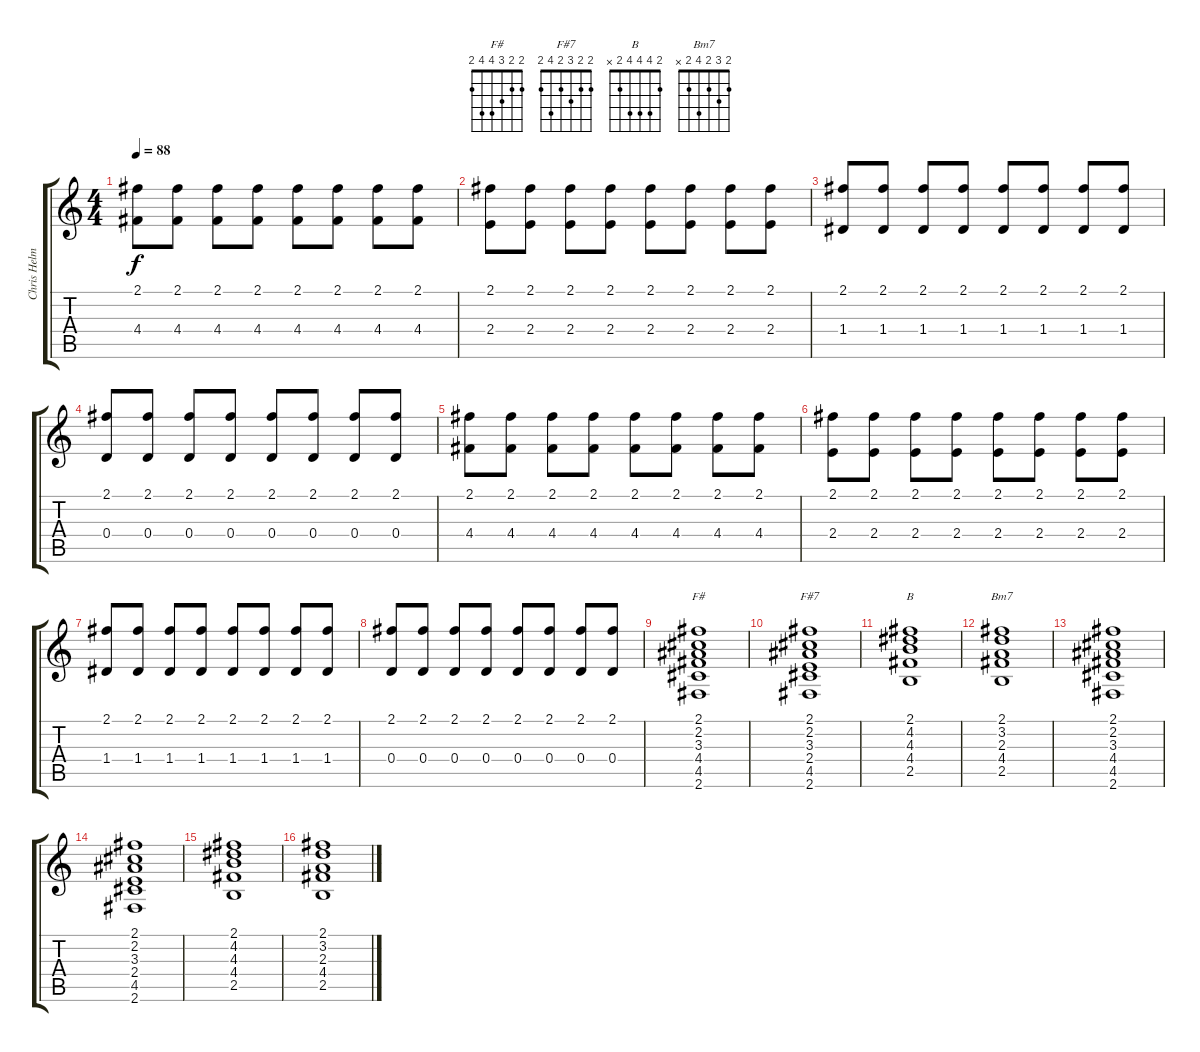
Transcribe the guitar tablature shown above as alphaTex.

\track ("Chris Helme (Guitar)" "Chris Helm") {instrument acousticguitarsteel}
\staff {score tabs}
\tuning (E4 B3 G3 D3 A2 E2) {hide}
\chord ("F#" 2 2 3 4 4 2)
\chord ("F#7" 2 2 3 2 4 2)
\chord ("B" 2 4 4 4 2 x)
\chord ("Bm7" 2 3 2 4 2 x)
\ts (4 4)
\tempo 88
\clef g2
\ks c
(2.1 4.4).8{dy f instrument acousticguitarsteel} (2.1 4.4).8 (2.1 4.4).8 (2.1 4.4).8 (2.1 4.4).8 (2.1 4.4).8 (2.1 4.4).8 (2.1 4.4).8 |
(2.1 2.4).8 (2.1 2.4).8 (2.1 2.4).8 (2.1 2.4).8 (2.1 2.4).8 (2.1 2.4).8 (2.1 2.4).8 (2.1 2.4).8 |
(2.1 1.4).8 (2.1 1.4).8 (2.1 1.4).8 (2.1 1.4).8 (2.1 1.4).8 (2.1 1.4).8 (2.1 1.4).8 (2.1 1.4).8 |
(2.1 0.4).8 (2.1 0.4).8 (2.1 0.4).8 (2.1 0.4).8 (2.1 0.4).8 (2.1 0.4).8 (2.1 0.4).8 (2.1 0.4).8 |
(2.1 4.4).8 (2.1 4.4).8 (2.1 4.4).8 (2.1 4.4).8 (2.1 4.4).8 (2.1 4.4).8 (2.1 4.4).8 (2.1 4.4).8 |
(2.1 2.4).8 (2.1 2.4).8 (2.1 2.4).8 (2.1 2.4).8 (2.1 2.4).8 (2.1 2.4).8 (2.1 2.4).8 (2.1 2.4).8 |
(2.1 1.4).8 (2.1 1.4).8 (2.1 1.4).8 (2.1 1.4).8 (2.1 1.4).8 (2.1 1.4).8 (2.1 1.4).8 (2.1 1.4).8 |
(2.1 0.4).8 (2.1 0.4).8 (2.1 0.4).8 (2.1 0.4).8 (2.1 0.4).8 (2.1 0.4).8 (2.1 0.4).8 (2.1 0.4).8 |
(2.1 2.2 3.3 4.4 4.5 2.6).1{ch "F#"} |
(2.1 2.2 3.3 2.4 4.5 2.6).1{ch "F#7"} |
(2.1 4.2 4.3 4.4 2.5).1{ch "B"} |
(2.1 3.2 2.3 4.4 2.5).1{ch "Bm7"} |
(2.1 2.2 3.3 4.4 4.5 2.6).1 |
(2.1 2.2 3.3 2.4 4.5 2.6).1 |
(2.1 4.2 4.3 4.4 2.5).1 |
(2.1 3.2 2.3 4.4 2.5).1
